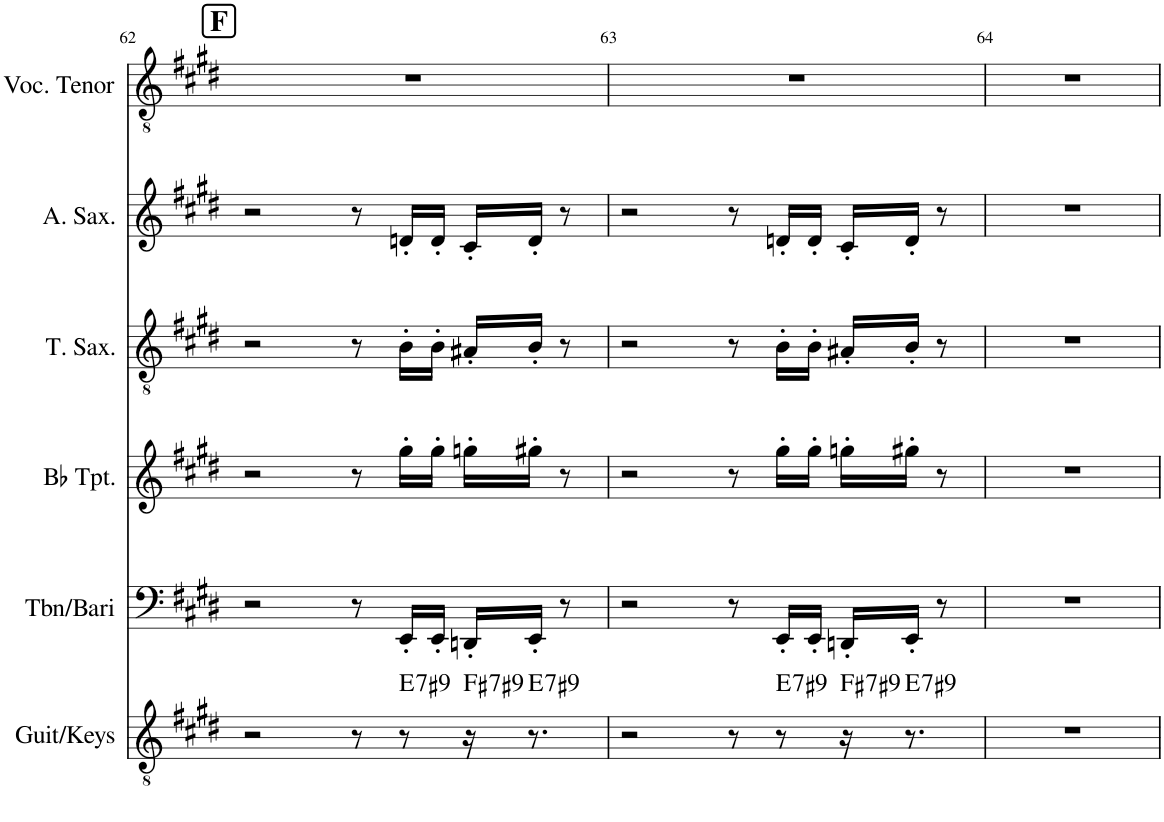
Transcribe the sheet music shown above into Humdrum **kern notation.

**kern	**harte	**kern	**kern	**kern	**kern	**kern
*part6	*part6	*part5	*part4	*part3	*part2	*part1
*staff6	*	*staff5	*staff4	*staff3	*staff2	*staff1
*I"Guit/Keys	*	*I"Tbn/Bari	*I"Bb Trumpet	*I"T. Sax.	*I"Alto Sax	*I"Voc. Tenor
*I'Guit/Keys	*	*I'Tbn/Bari	*I'Bb Tpt.	*I'T. Sax.	*I'A. Sax.	*I'Voc. Tenor
!!LO:PB:g=z
*clefGv2	*	*clefF4	*clefG2	*clefGv2	*clefG2	*clefGv2
*	*	*	*ITrd1c2	*ITrd8c14	*ITrd5c9	*
*k[f#c#g#d#]	*	*k[f#c#g#d#]	*k[f#c#g#d#]	*k[f#c#g#d#]	*k[f#c#g#d#]	*k[f#c#g#d#]
*M4/4	*	*M4/4	*M4/4	*M4/4	*M4/4	*M4/4
!!LO:REH:place=s1:a:B:cj:fs=14:t=F
=62	=62	=62	=62	=62	=62	=62
2r	.	2r	2r	2r	2r	1r
8r	.	8r	8r	8r	8r	.
!	!LO:H:kt=7	!	!	!	!	!
8r	E:7(#9)	16EE'/LL	16gg#'\LL	16B'\LL	16dn'/LL	.
.	.	16EE'/JJ	16gg#'\JJ	16B'\JJ	16d'/JJ	.
!	!LO:H:kt=7	!	!	!	!	!
16r	F#:7(#9)	16DDn'/LL	16ggn'\LL	16A#X'/LL	16c#'/LL	.
!	!LO:H:kt=7	!	!	!	!	!
8.r	E:7(#9)	16EE'/JJ	16gg#X'\JJ	16B'/JJ	16d'/JJ	.
.	.	8r	8r	8r	8r	.
=63	=63	=63	=63	=63	=63	=63
2r	.	2r	2r	2r	2r	1r
8r	.	8r	8r	8r	8r	.
!	!LO:H:kt=7	!	!	!	!	!
8r	E:7(#9)	16EE'/LL	16gg#'\LL	16B'\LL	16dn'/LL	.
.	.	16EE'/JJ	16gg#'\JJ	16B'\JJ	16d'/JJ	.
!	!LO:H:kt=7	!	!	!	!	!
16r	F#:7(#9)	16DDn'/LL	16ggn'\LL	16A#X'/LL	16c#'/LL	.
!	!LO:H:kt=7	!	!	!	!	!
8.r	E:7(#9)	16EE'/JJ	16gg#X'\JJ	16B'/JJ	16d'/JJ	.
.	.	8r	8r	8r	8r	.
=64	=64	=64	=64	=64	=64	=64
1r	.	1r	1r	1r	1r	1r
=	=	=	=	=	=	=
*-	*-	*-	*-	*-	*-	*-
